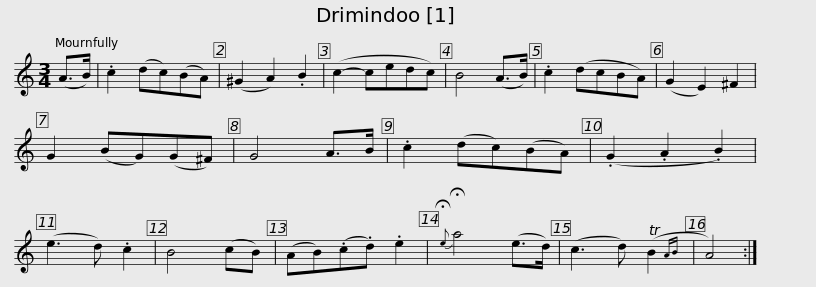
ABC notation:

X:1
L:1/8
M:3/4
I:linebreak $
K:C
V:1 treble
V:1
 (A>B) | .c2 (dc)(BA) | (^G2 A2) .B2 | (c2- cedc) | B4 (A>B) | %5
 .c2 (dcBA) | (G2 E2) ^F2 | G2 (BG)(G^F) | G4 A>B | .c2 (dc)(BA) |$ %10
 (.G2 .A2 .B2) | (e3 d) .c2 | B4 (cB) | (AB)(.c.d) .e2 |{!fermata!e} !fermata!a4 (e>d) | %15
 (c3 d) (TB2{AB} | A4) :| %17
